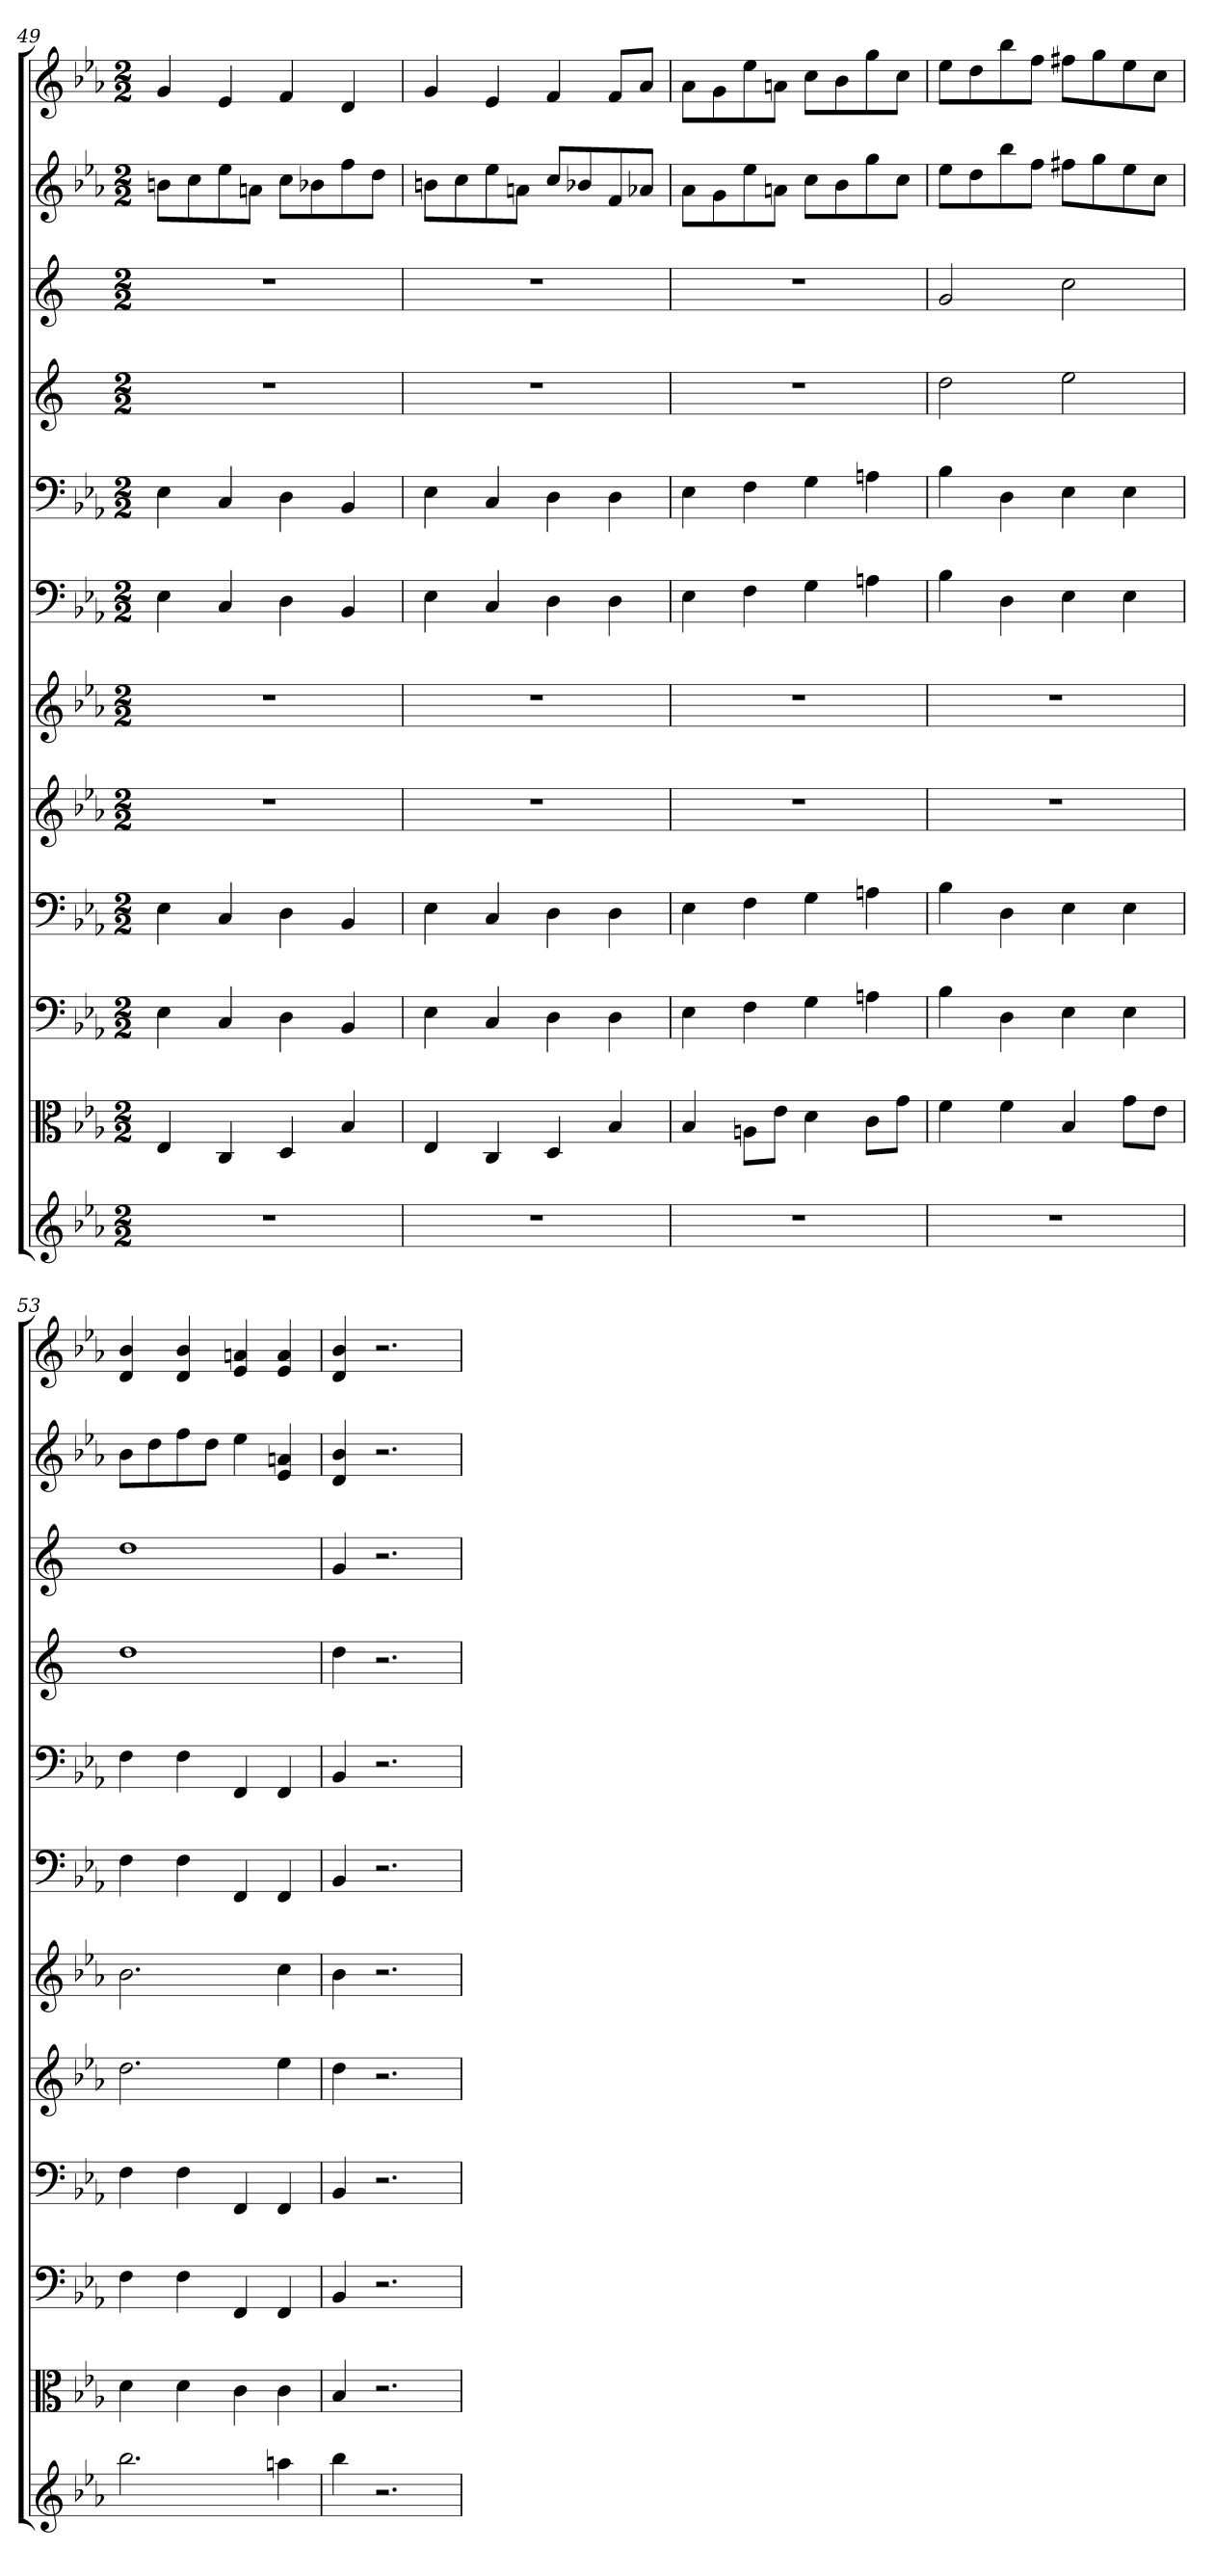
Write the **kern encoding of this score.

**kern	**kern	**kern	**kern	**kern	**kern	**kern	**kern	**kern	**kern	**kern	**kern
*part12	*part11	*part10	*part9	*part8	*part7	*part6	*part5	*part4	*part3	*part2	*part1
*staff12	*staff11	*staff10	*staff9	*staff8	*staff7	*staff6	*staff5	*staff4	*staff3	*staff2	*staff1
*	*clefC3	*clefF4	*clefF4	*	*	*clefF4	*clefF4	*	*	*	*
*k[b-e-a-]	*k[b-e-a-]	*k[b-e-a-]	*k[b-e-a-]	*k[b-e-a-]	*k[b-e-a-]	*k[b-e-a-]	*k[b-e-a-]	*k[]	*k[]	*k[b-e-a-]	*k[b-e-a-]
*E-:	*E-:	*E-:	*E-:	*E-:	*E-:	*E-:	*E-:	*	*	*E-:	*E-:
*M2/2	*M2/2	*M2/2	*M2/2	*M2/2	*M2/2	*M2/2	*M2/2	*M2/2	*M2/2	*M2/2	*M2/2
=49	=49	=49	=49	=49	=49	=49	=49	=49	=49	=49	=49
1r	4E-	4E-	4E-	1r	1r	4E-	4E-	1r	1r	8bnL	4g
.	.	.	.	.	.	.	.	.	.	8cc	.
.	4C	4C	4C	.	.	4C	4C	.	.	8ee-	4e-
.	.	.	.	.	.	.	.	.	.	8anJ	.
.	4D	4D	4D	.	.	4D	4D	.	.	8ccL	4f
.	.	.	.	.	.	.	.	.	.	8b-X	.
.	4B-	4BB-	4BB-	.	.	4BB-	4BB-	.	.	8ff	4d
.	.	.	.	.	.	.	.	.	.	8ddJ	.
=50	=50	=50	=50	=50	=50	=50	=50	=50	=50	=50	=50
1r	4E-	4E-	4E-	1r	1r	4E-	4E-	1r	1r	8bnL	4g
.	.	.	.	.	.	.	.	.	.	8cc	.
.	4C	4C	4C	.	.	4C	4C	.	.	8ee-	4e-
.	.	.	.	.	.	.	.	.	.	8anJ	.
.	4D	4D	4D	.	.	4D	4D	.	.	8ccL	4f
.	.	.	.	.	.	.	.	.	.	8b-X	.
.	4B-	4D	4D	.	.	4D	4D	.	.	8f	8fL
.	.	.	.	.	.	.	.	.	.	8a-XJ	8a-J
=51	=51	=51	=51	=51	=51	=51	=51	=51	=51	=51	=51
1r	4B-	4E-	4E-	1r	1r	4E-	4E-	1r	1r	8a-L	8a-L
.	.	.	.	.	.	.	.	.	.	8g	8g
.	8An\L	4F	4F	.	.	4F	4F	.	.	8ee-	8ee-
.	8e-\J	.	.	.	.	.	.	.	.	8anJ	8anJ
.	4d	4G	4G	.	.	4G	4G	.	.	8ccL	8ccL
.	.	.	.	.	.	.	.	.	.	8b-	8b-
.	8c\L	4An	4An	.	.	4An	4An	.	.	8gg	8gg
.	8g\J	.	.	.	.	.	.	.	.	8ccJ	8ccJ
=52	=52	=52	=52	=52	=52	=52	=52	=52	=52	=52	=52
1r	4f	4B-	4B-	1r	1r	4B-	4B-	2dd	2g	8ee-L	8ee-L
.	.	.	.	.	.	.	.	.	.	8dd	8dd
.	4f	4D	4D	.	.	4D	4D	.	.	8bb-	8bb-
.	.	.	.	.	.	.	.	.	.	8ffJ	8ffJ
.	4B-	4E-	4E-	.	.	4E-	4E-	2ee	2cc	8ff#XL	8ff#XL
.	.	.	.	.	.	.	.	.	.	8gg	8gg
.	8g\L	4E-	4E-	.	.	4E-	4E-	.	.	8ee-	8ee-
.	8e-\J	.	.	.	.	.	.	.	.	8ccJ	8ccJ
=53	=53	=53	=53	=53	=53	=53	=53	=53	=53	=53	=53
2.bb-	4d	4F	4F	2.dd	2.b-	4F	4F	1dd	1dd	8b-L	4d 4b-
.	.	.	.	.	.	.	.	.	.	8dd	.
.	4d	4F	4F	.	.	4F	4F	.	.	8ff	4d 4b-
.	.	.	.	.	.	.	.	.	.	8ddJ	.
.	4c	4FF	4FF	.	.	4FF	4FF	.	.	4ee-	4e- 4an
4aan	4c	4FF	4FF	4ee-	4cc	4FF	4FF	.	.	4e- 4an	4e- 4a
=54	=54	=54	=54	=54	=54	=54	=54	=54	=54	=54	=54
4bb-	4B-	4BB-	4BB-	4dd	4b-	4BB-	4BB-	4dd	4g	4d 4b-	4d 4b-
2.r	2.r	2.r	2.r	2.r	2.r	2.r	2.r	2.r	2.r	2.r	2.r
=	=	=	=	=	=	=	=	=	=	=	=
*-	*-	*-	*-	*-	*-	*-	*-	*-	*-	*-	*-
